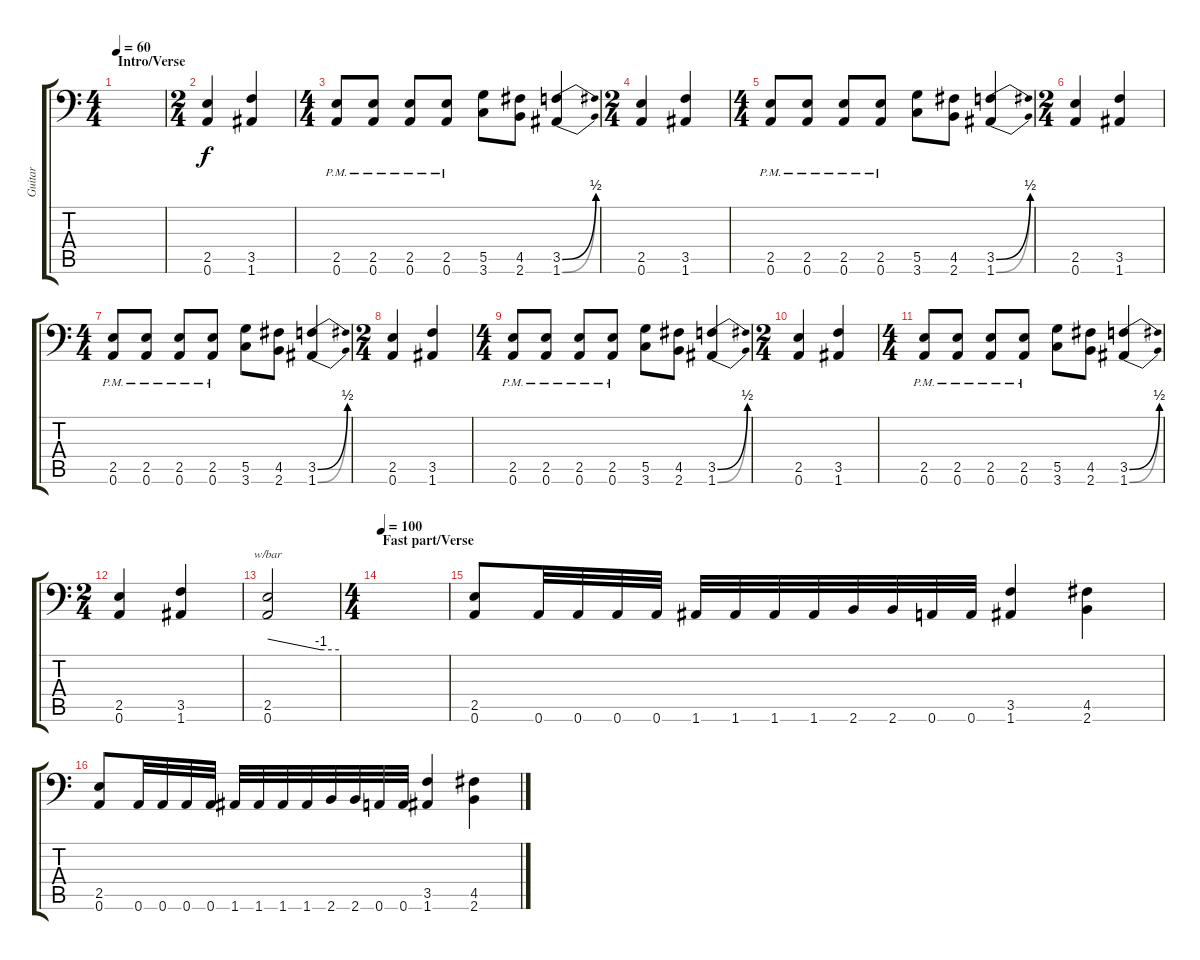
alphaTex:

\track ("Guitar" "Guitar") {instrument distortionguitar}
\staff {score tabs}
\tuning (A3 E3 C3 G2 D2 A1) {hide}
\ts (4 4)
\section ("" "Intro/Verse")
\tempo 60
\clef f4
\ks c
|
\ts (2 4)
(2.5 0.6).4 (3.5 1.6).4 |
\ts (4 4)
(2.5{pm} 0.6{pm}).8 (2.5{pm} 0.6{pm}).8 (2.5{pm} 0.6{pm}).8 (2.5{pm} 0.6{pm}).8 (5.5 3.6).8 (4.5 2.6).8 (3.5{be (bend 0 0 60 2)} 1.6{be (bend 0 0 60 2)}).4 |
\ts (2 4)
(2.5 0.6).4 (3.5 1.6).4 |
\ts (4 4)
(2.5{pm} 0.6{pm}).8 (2.5{pm} 0.6{pm}).8 (2.5{pm} 0.6{pm}).8 (2.5{pm} 0.6{pm}).8 (5.5 3.6).8 (4.5 2.6).8 (3.5{be (bend 0 0 60 2)} 1.6{be (bend 0 0 60 2)}).4 |
\ts (2 4)
(2.5 0.6).4 (3.5 1.6).4 |
\ts (4 4)
(2.5{pm} 0.6{pm}).8 (2.5{pm} 0.6{pm}).8 (2.5{pm} 0.6{pm}).8 (2.5{pm} 0.6{pm}).8 (5.5 3.6).8 (4.5 2.6).8 (3.5{be (bend 0 0 60 2)} 1.6{be (bend 0 0 60 2)}).4 |
\ts (2 4)
(2.5 0.6).4 (3.5 1.6).4 |
\ts (4 4)
(2.5{pm} 0.6{pm}).8 (2.5{pm} 0.6{pm}).8 (2.5{pm} 0.6{pm}).8 (2.5{pm} 0.6{pm}).8 (5.5 3.6).8 (4.5 2.6).8 (3.5{be (bend 0 0 60 2)} 1.6{be (bend 0 0 60 2)}).4 |
\ts (2 4)
(2.5 0.6).4 (3.5 1.6).4 |
\ts (4 4)
(2.5{pm} 0.6{pm}).8 (2.5{pm} 0.6{pm}).8 (2.5{pm} 0.6{pm}).8 (2.5{pm} 0.6{pm}).8 (5.5 3.6).8 (4.5 2.6).8 (3.5{be (bend 0 0 60 2)} 1.6{be (bend 0 0 60 2)}).4 |
\ts (2 4)
(2.5 0.6).4 (3.5 1.6).4 |
(2.5 0.6).2{tbe (custom default 0 0 45 -4 60 -4)} |
\ts (4 4)
\section ("" "Fast part/Verse")
\tempo 100
|
(2.5 0.6).8 0.6.32 0.6.32 0.6.32 0.6.32 1.6.32 1.6.32 1.6.32 1.6.32 2.6.32 2.6.32 0.6.32 0.6.32 (3.5 1.6).4 (4.5 2.6).4 |
(2.5 0.6).8 0.6.32 0.6.32 0.6.32 0.6.32 1.6.32 1.6.32 1.6.32 1.6.32 2.6.32 2.6.32 0.6.32 0.6.32 (3.5 1.6).4 (4.5 2.6).4
